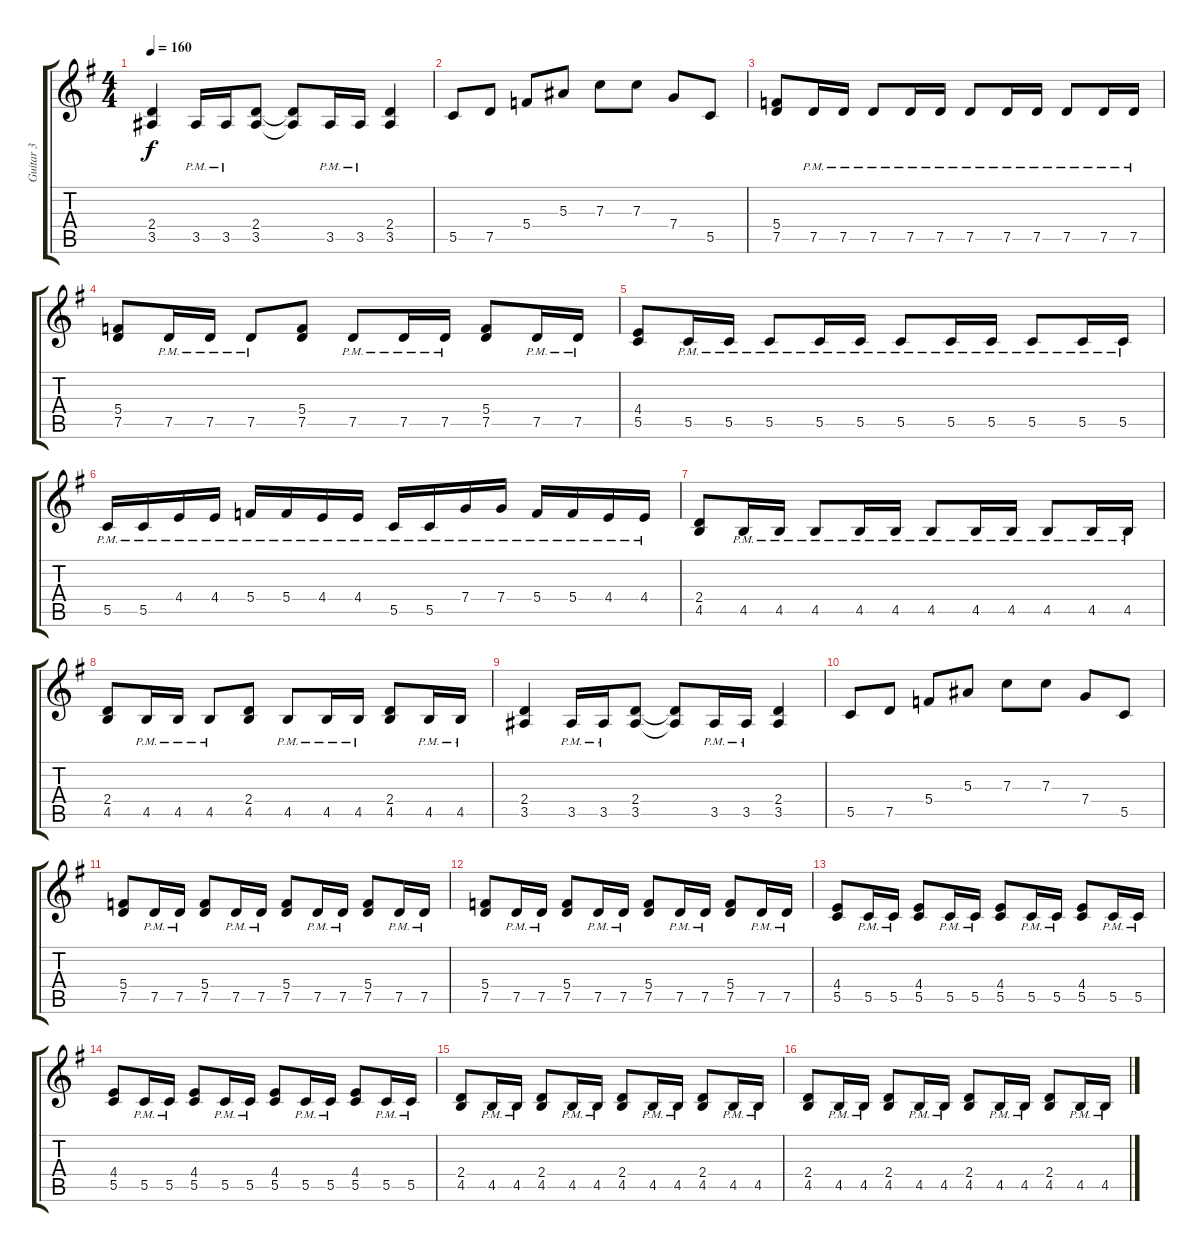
\track ("Guitar 3" "Guitar 3") {instrument distortionguitar}
\staff {score tabs}
\tuning (D4 A3 F3 C3 G2 D2) {hide}
\ts (4 4)
\tempo 160
\clef g2
\ks g
(2.4 3.5).4{dy f} 3.5{pm}.16 3.5{pm}.16 (2.4 3.5).8 (2.4{t} 3.5{t}).8 3.5{pm}.16 3.5{pm}.16 (2.4 3.5).4 |
5.5.8 7.5.8 5.4.8 5.3.8 7.3.8 7.3.8 7.4.8 5.5.8 |
(5.4 7.5).8 7.5{pm}.16 7.5{pm}.16 7.5{pm}.8 7.5{pm}.16 7.5{pm}.16 7.5{pm}.8 7.5{pm}.16 7.5{pm}.16 7.5{pm}.8 7.5{pm}.16 7.5{pm}.16 |
(5.4 7.5).8 7.5{pm}.16 7.5{pm}.16 7.5{pm}.8 (5.4 7.5).8 7.5{pm}.8 7.5{pm}.16 7.5{pm}.16 (5.4 7.5).8 7.5{pm}.16 7.5{pm}.16 |
(4.4 5.5).8 5.5{pm}.16 5.5{pm}.16 5.5{pm}.8 5.5{pm}.16 5.5{pm}.16 5.5{pm}.8 5.5{pm}.16 5.5{pm}.16 5.5{pm}.8 5.5{pm}.16 5.5{pm}.16 |
5.5{pm}.16 5.5{pm}.16 4.4{pm}.16 4.4{pm}.16 5.4{pm}.16 5.4{pm}.16 4.4{pm}.16 4.4{pm}.16 5.5{pm}.16 5.5{pm}.16 7.4{pm}.16 7.4{pm}.16 5.4{pm}.16 5.4{pm}.16 4.4{pm}.16 4.4{pm}.16 |
(2.4 4.5).8 4.5{pm}.16 4.5{pm}.16 4.5{pm}.8 4.5{pm}.16 4.5{pm}.16 4.5{pm}.8 4.5{pm}.16 4.5{pm}.16 4.5{pm}.8 4.5{pm}.16 4.5{pm}.16 |
(2.4 4.5).8 4.5{pm}.16 4.5{pm}.16 4.5{pm}.8 (2.4 4.5).8 4.5{pm}.8 4.5{pm}.16 4.5{pm}.16 (2.4 4.5).8 4.5{pm}.16 4.5{pm}.16 |
(2.4 3.5).4 3.5{pm}.16 3.5{pm}.16 (2.4 3.5).8 (2.4{t} 3.5{t}).8 3.5{pm}.16 3.5{pm}.16 (2.4 3.5).4 |
5.5.8 7.5.8 5.4.8 5.3.8 7.3.8 7.3.8 7.4.8 5.5.8 |
(5.4 7.5).8 7.5{pm}.16 7.5{pm}.16 (5.4 7.5).8 7.5{pm}.16 7.5{pm}.16 (5.4 7.5).8 7.5{pm}.16 7.5{pm}.16 (5.4 7.5).8 7.5{pm}.16 7.5{pm}.16 |
(5.4 7.5).8 7.5{pm}.16 7.5{pm}.16 (5.4 7.5).8 7.5{pm}.16 7.5{pm}.16 (5.4 7.5).8 7.5{pm}.16 7.5{pm}.16 (5.4 7.5).8 7.5{pm}.16 7.5{pm}.16 |
(4.4 5.5).8 5.5{pm}.16 5.5{pm}.16 (4.4 5.5).8 5.5{pm}.16 5.5{pm}.16 (4.4 5.5).8 5.5{pm}.16 5.5{pm}.16 (4.4 5.5).8 5.5{pm}.16 5.5{pm}.16 |
(4.4 5.5).8 5.5{pm}.16 5.5{pm}.16 (4.4 5.5).8 5.5{pm}.16 5.5{pm}.16 (4.4 5.5).8 5.5{pm}.16 5.5{pm}.16 (4.4 5.5).8 5.5{pm}.16 5.5{pm}.16 |
(2.4 4.5).8 4.5{pm}.16 4.5{pm}.16 (2.4 4.5).8 4.5{pm}.16 4.5{pm}.16 (2.4 4.5).8 4.5{pm}.16 4.5{pm}.16 (2.4 4.5).8 4.5{pm}.16 4.5{pm}.16 |
(2.4 4.5).8 4.5{pm}.16 4.5{pm}.16 (2.4 4.5).8 4.5{pm}.16 4.5{pm}.16 (2.4 4.5).8 4.5{pm}.16 4.5{pm}.16 (2.4 4.5).8 4.5{pm}.16 4.5{pm}.16
